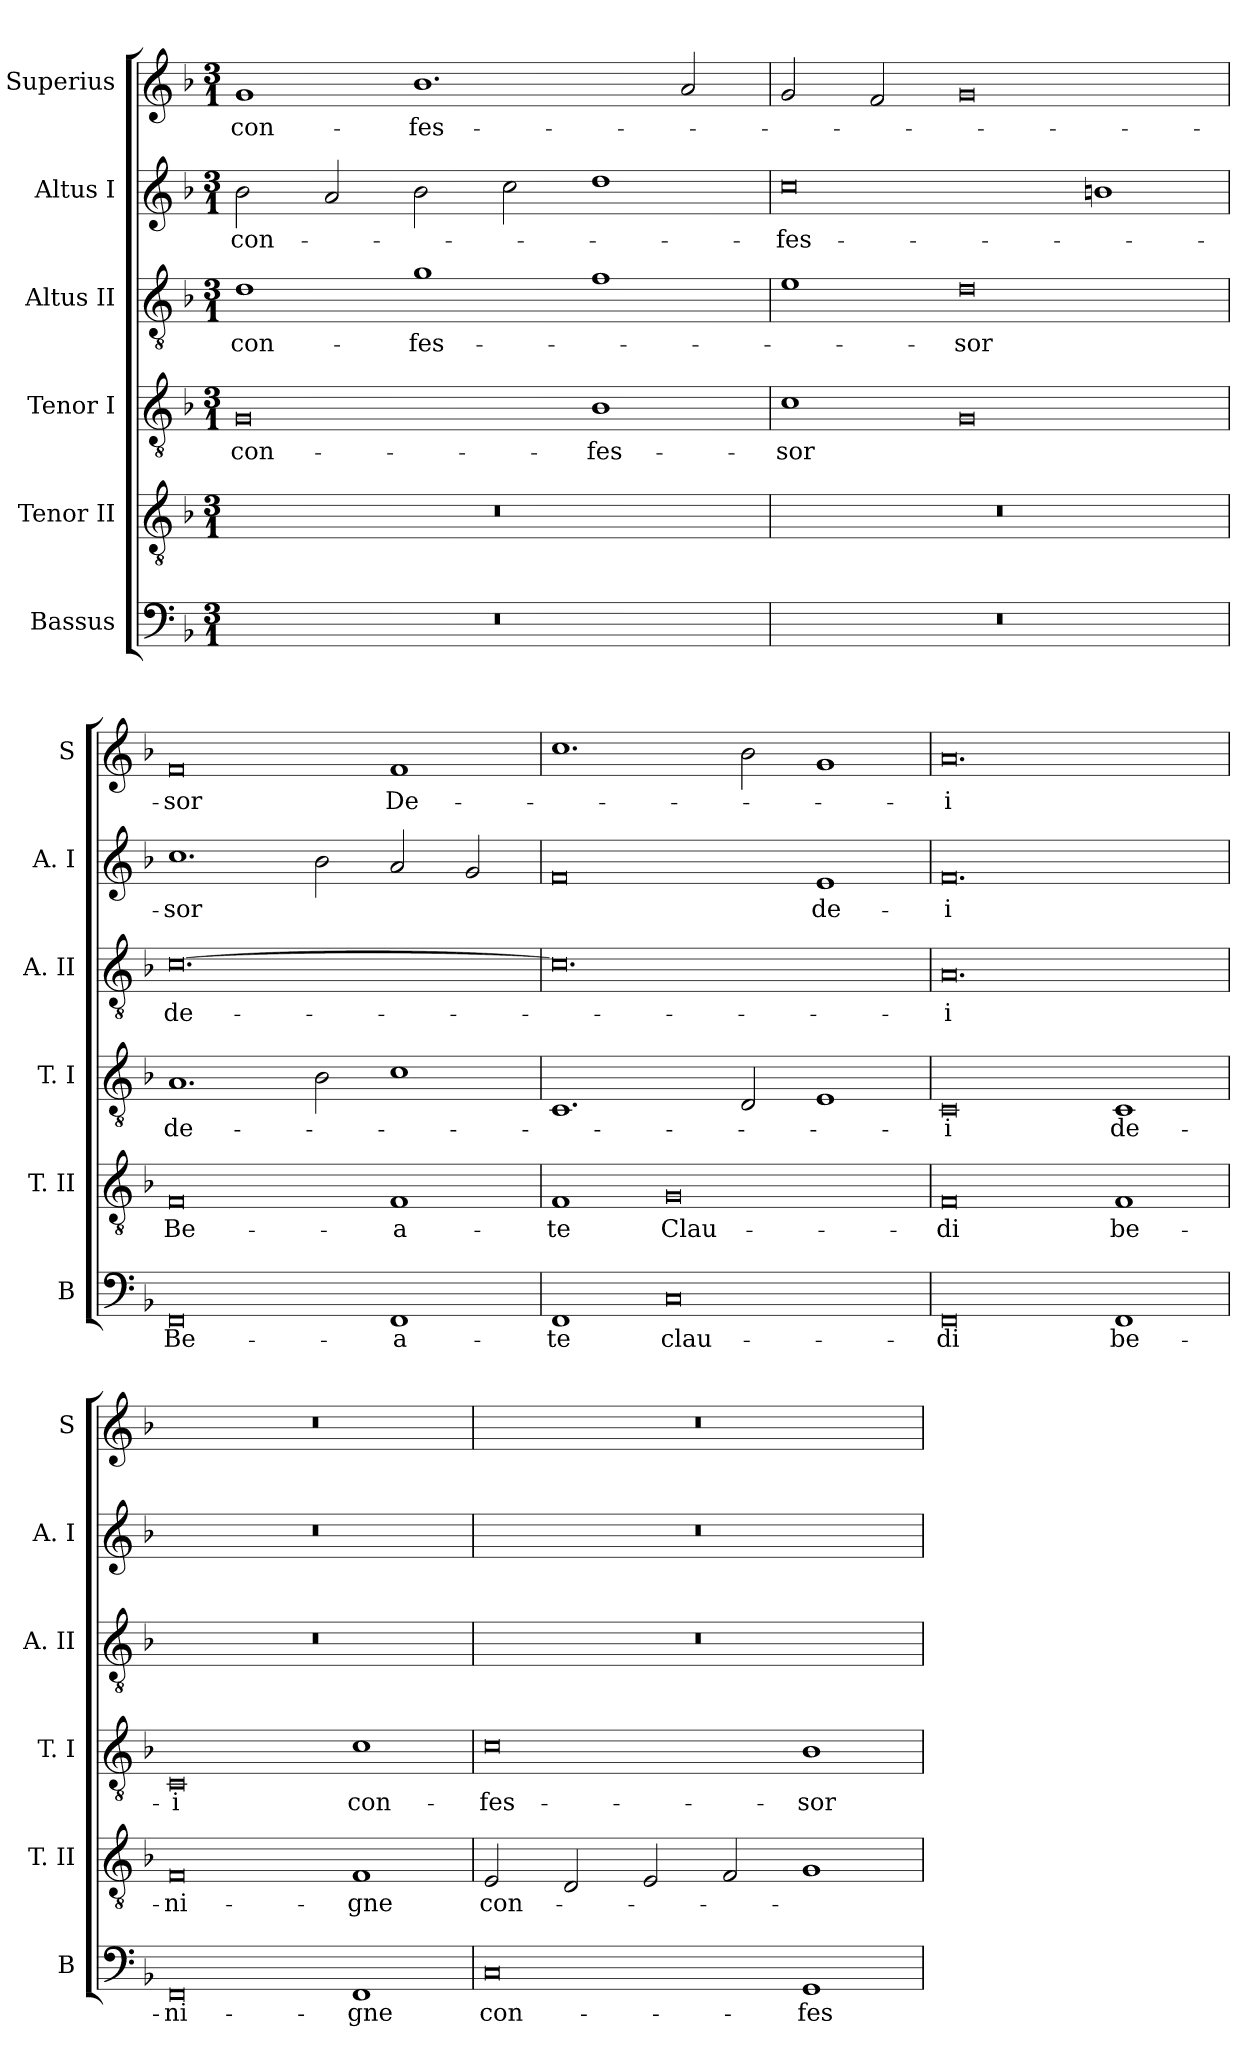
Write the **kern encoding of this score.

**kern	**text	**kern	**text	**kern	**text	**kern	**text	**kern	**text	**kern	**text
*part6	*part6	*part5	*part5	*part4	*part4	*part3	*part3	*part2	*part2	*part1	*part1
*staff6	*staff6	*staff5	*staff5	*staff4	*staff4	*staff3	*staff3	*staff2	*staff2	*staff1	*staff1
*I"Bassus	*	*I"Tenor II	*	*I"Tenor I	*	*I"Altus II	*	*I"Altus I	*	*I"Superius	*
*I'B	*	*I'T. II	*	*I'T. I	*	*I'A. II	*	*I'A. I	*	*I'S	*
*clefF4	*	*clefGv2	*	*clefGv2	*	*clefGv2	*	*clefG2	*	*clefG2	*
*k[b-]	*	*k[b-]	*	*k[b-]	*	*k[b-]	*	*k[b-]	*	*k[b-]	*
*F:	*	*F:	*	*F:	*	*F:	*	*F:	*	*F:	*
*M3/1	*	*M3/1	*	*M3/1	*	*M3/1	*	*M3/1	*	*M3/1	*
=	=	=	=	=	=	=	=	=	=	=	=
0.r	.	0.r	.	0G	con-	1d	con-	2b-	con-	1g	con-
.	.	.	.	.	.	.	.	2a	.	.	.
.	.	.	.	.	.	1g	fes-	2b-	.	1.b-	fes-
.	.	.	.	.	.	.	.	2cc	.	.	.
.	.	.	.	1B-	fes-	1f	.	1dd	.	.	.
.	.	.	.	.	.	.	.	.	.	2a	.
=	=	=	=	=	=	=	=	=	=	=	=
0.r	.	0.r	.	1c	sor	1e	.	0cc	fes-	2g	.
.	.	.	.	.	.	.	.	.	.	2f	.
.	.	.	.	0G	.	0d	sor	.	.	0g	.
.	.	.	.	.	.	.	.	1bn	.	.	.
=	=	=	=	=	=	=	=	=	=	=	=
0FF	Be-	0F	Be-	1.A	de-	[0.c	de-	1.cc	sor	0f	sor
.	.	.	.	2B-	.	.	.	2b-	.	.	.
1FF	a-	1F	a-	1c	.	.	.	2a	.	1f	De-
.	.	.	.	.	.	.	.	2g	.	.	.
=	=	=	=	=	=	=	=	=	=	=	=
1FF	te	1F	te	1.C	.	0.c]	.	0f	.	1.cc	.
0C	clau-	0G	Clau-	.	.	.	.	.	.	.	.
.	.	.	.	2D	.	.	.	.	.	2b-	.
.	.	.	.	1E	.	.	.	1e	de-	1g	.
=	=	=	=	=	=	=	=	=	=	=	=
0FF	di	0F	di	0C	i	0.A	i	0.f	i	0.a	i
1FF	be-	1F	be-	1C	de-	.	.	.	.	.	.
=	=	=	=	=	=	=	=	=	=	=	=
0FF	ni-	0F	ni-	0C	i	0.r	.	0.r	.	0.r	.
1FF	gne	1F	gne	1c	con-	.	.	.	.	.	.
=	=	=	=	=	=	=	=	=	=	=	=
0C	con-	2E	con-	0c	fes-	0.r	.	0.r	.	0.r	.
.	.	2D	.	.	.	.	.	.	.	.	.
.	.	2E	.	.	.	.	.	.	.	.	.
.	.	2F	.	.	.	.	.	.	.	.	.
1GG	fes-	1G	.	1B-	sor	.	.	.	.	.	.
=	=	=	=	=	=	=	=	=	=	=	=
*-	*-	*-	*-	*-	*-	*-	*-	*-	*-	*-	*-
